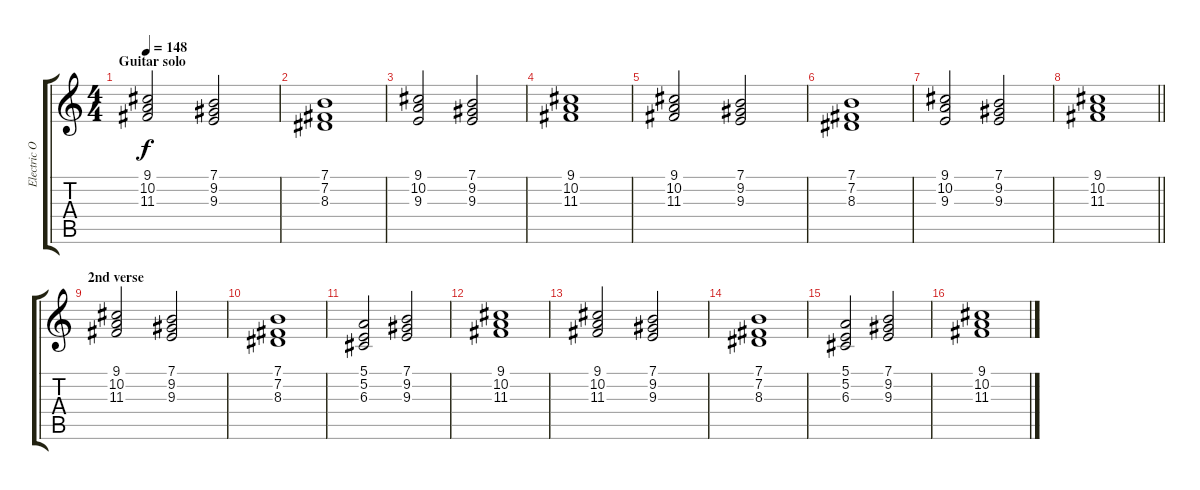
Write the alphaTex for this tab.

\track ("Electric Organ" "Electric O") {instrument drawbarorgan}
\staff {score tabs}
\tuning (E4 B3 G3 D3 A2 E2) {hide}
\ts (4 4)
\section ("" "Guitar solo")
\tempo 148
\clef g2
\ks c
(9.1 10.2 11.3).2{dy f} (7.1 9.2 9.3).2 |
(7.1 7.2 8.3).1 |
(9.1 10.2 9.3).2 (7.1 9.2 9.3).2 |
(9.1 10.2 11.3).1 |
(9.1 10.2 11.3).2 (7.1 9.2 9.3).2 |
(7.1 7.2 8.3).1 |
(9.1 10.2 9.3).2 (7.1 9.2 9.3).2 |
\barLineRight lightlight
(9.1 10.2 11.3).1 |
\section ("" "2nd verse")
(9.1 10.2 11.3).2 (7.1 9.2 9.3).2 |
(7.1 7.2 8.3).1 |
(5.1 5.2 6.3).2 (7.1 9.2 9.3).2 |
(9.1 10.2 11.3).1 |
(9.1 10.2 11.3).2 (7.1 9.2 9.3).2 |
(7.1 7.2 8.3).1 |
(5.1 5.2 6.3).2 (7.1 9.2 9.3).2 |
(9.1 10.2 11.3).1
